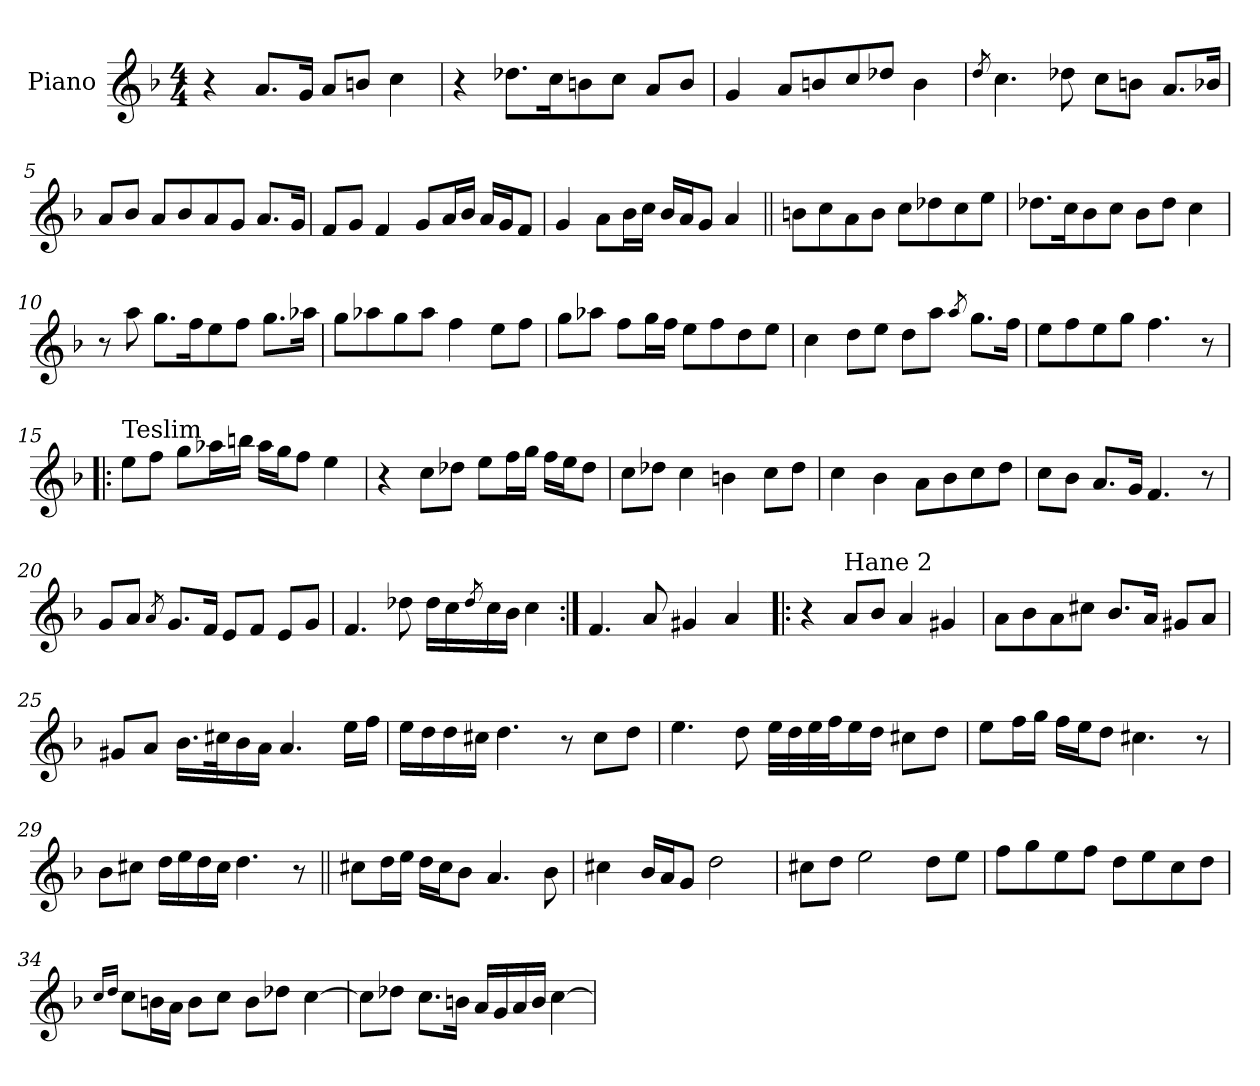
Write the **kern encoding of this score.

**kern
*part1
*staff1
*I"Piano
*I'Pno.
*clefG2
*k[b-]
*M4/4
=1
4r
8.a/L
16g/Jk
8a/L
8bn/J
4cc\
=2
4r
8.dd-X\L
16cc\K
8bn\
8cc\J
8a/L
8b/J
=3
4g/
8a/L
8bn/
8cc/
8dd-X/J
4b\
=4
8qdd/
4.cc\
8dd-X\
8cc\L
8bn\J
8.a/L
16b-X/Jk
!!LO:LB:g=z
=5
8a/L
8b-/J
8a/L
8b-/
8a/
8g/J
8.a/L
16g/Jk
=6
8f/L
8g/J
4f/
8g/L
16a/L
16b-/JJ
16a/LL
16g/J
8f/J
=7
4g/
8a\L
16b-\L
16cc\JJ
16b-/LL
16a/J
8g/J
4a/
=8||
8bn\L
8cc\
8a\
8b\J
8cc\L
8dd-X\
8cc\
8ee\J
=9
8.dd-X\L
16cc\K
8b-\
8cc\J
8b-\L
8dd-\J
4cc\
!!LO:LB:g=z
=10
8r
8aa\
8.gg\L
16ff\K
8ee\
8ff\J
8.gg\L
16aa-X\Jk
=11
8gg\L
8aa-X\
8gg\
8aa-\J
4ff\
8ee\L
8ff\J
=12
8gg\L
8aa-X\J
8ff\L
16gg\L
16ff\JJ
8ee\L
8ff\
8dd\
8ee\J
=13
4cc\
8dd\L
8ee\J
8dd\L
8aa\J
8qaa/
8.gg\L
16ff\Jk
=14
8ee\L
8ff\
8ee\
8gg\J
4.ff\
8r
!!LO:LB:g=z
=15!|:
!LO:TX:a:t=Teslim
8ee\L
8ff\J
8gg\L
16aa-X\L
16bbn\JJ
16aa-\LL
16gg\J
8ff\J
4ee\
=16
4r
8cc\L
8dd-X\J
8ee\L
16ff\L
16gg\JJ
16ff\LL
16ee\J
8dd-\J
=17
8cc\L
8dd-X\J
4cc\
4bn\
8cc\L
8dd-\J
=18
4cc\
4b-\
8a\L
8b-\
8cc\
8dd\J
=19
8cc\L
8b-\J
8.a/L
16g/Jk
4.f/
8r
!!LO:LB:g=z
=20
8g/L
8a/J
8qa/
8.g/L
16f/Jk
8e/L
8f/J
8e/L
8g/J
=21
4.f/
8dd-X\
16dd-\LL
16cc\
8qdd-/
16cc\
16b-\JJ
4cc\
=22:|!
4.f/
8a/
4g#X/
4a/
=23!|:
4r
!LO:TX:a:t=Hane 2
8a/L
8b-/J
4a/
4g#X/
=24
8a\L
8b-\
8a\
8cc#X\J
8.b-/L
16a/Jk
8g#X/L
8a/J
!!LO:LB:g=z
=25
8g#X/L
8a/J
16.b-\LL
32cc#X\K
16b-\
16a\JJ
4.a/
16ee\LL
16ff\JJ
=26
16ee\LL
16dd\
16dd\
16cc#X\JJ
4.dd\
8r
8cc#\L
8dd\J
=27
4.ee\
8dd\
32ee\LLL
32dd\
32ee\
32ff\J
16ee\
16dd\JJ
8cc#X\L
8dd\J
=28
8ee\L
16ff\L
16gg\JJ
16ff\LL
16ee\J
8dd\J
4.cc#X\
8r
!!LO:LB:g=z
=29
8b-\L
8cc#X\J
16dd\LL
16ee\
16dd\
16cc#\JJ
4.dd\
8r
=30||
8cc#X\L
16dd\L
16ee\JJ
16dd\LL
16cc#\J
8b-\J
4.a/
8b-\
=31
4cc#X\
16b-/LL
16a/J
8g/J
2dd\
=32
8cc#X\L
8dd\J
2ee\
8dd\L
8ee\J
=33
8ff\L
8gg\
8ee\
8ff\J
8dd\L
8ee\
8cc\
8dd\J
!!LO:LB:g=z
=34
16qcc/LL
16qdd/JJ
8cc\L
16bn\L
16a\JJ
8b\L
8cc\J
8b\L
8dd-X\J
[4cc\
=35
8cc\L]
8dd-X\J
8.cc\L
16bn\Jk
16a/LL
16g/
16a/
16b/JJ
[4cc\
=
*-
